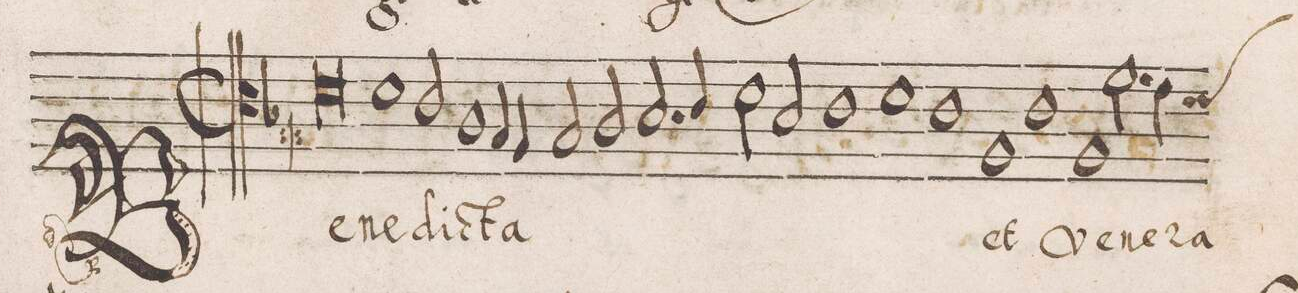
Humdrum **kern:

**kern	**text
*I"ALTVS	*
*clefC4	*
*k[b-]	*
*met(C|)	*
*M2/1	*
0d	Be-
=2-	=2-
1d	-ne-
2c/	-di-
1A/	-cta
=3-	=3-
4G/	.
4F/	.
2G/	.
2A/	.
=4-	=4-
2.B-/	.
4c/	.
2d\	.
2B-/	.
=5-	=5-
1c	.
1d	.
=6-	=6-
1c	.
1F	et
=7-	=7-
1c	ve-
1F	-ne-
=8-	=8-
2.f\	-ra-
*custos:d	*
4e\	.
*-	*-
